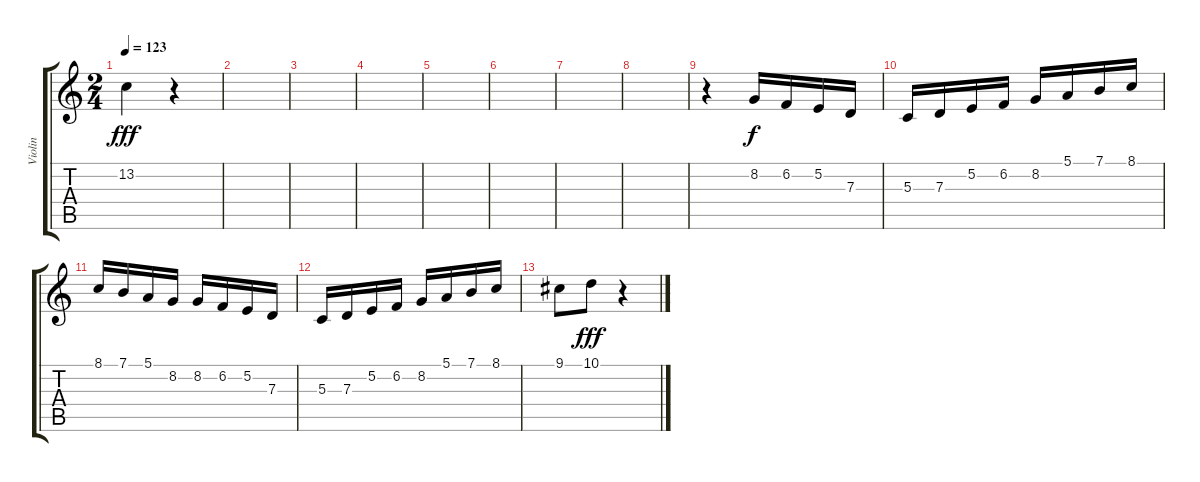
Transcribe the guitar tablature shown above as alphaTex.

\track ("Violin" "Violin") {instrument stringensemble1}
\staff {score tabs}
\tuning (E4 B3 G3 D3 A2 E2) {hide}
\ts (2 4)
\tempo 123
\clef g2
\ks c
13.2.4{dy fff} r.4 |
|
|
|
|
|
|
|
r.4 8.2.16{dy f} 6.2.16 5.2.16 7.3.16 |
5.3.16 7.3.16 5.2.16 6.2.16 8.2.16 5.1.16 7.1.16 8.1.16 |
8.1.16 7.1.16 5.1.16 8.2.16 8.2.16 6.2.16 5.2.16 7.3.16 |
5.3.16 7.3.16 5.2.16 6.2.16 8.2.16 5.1.16 7.1.16 8.1.16 |
9.1.8 10.1.8{dy fff} r.4
